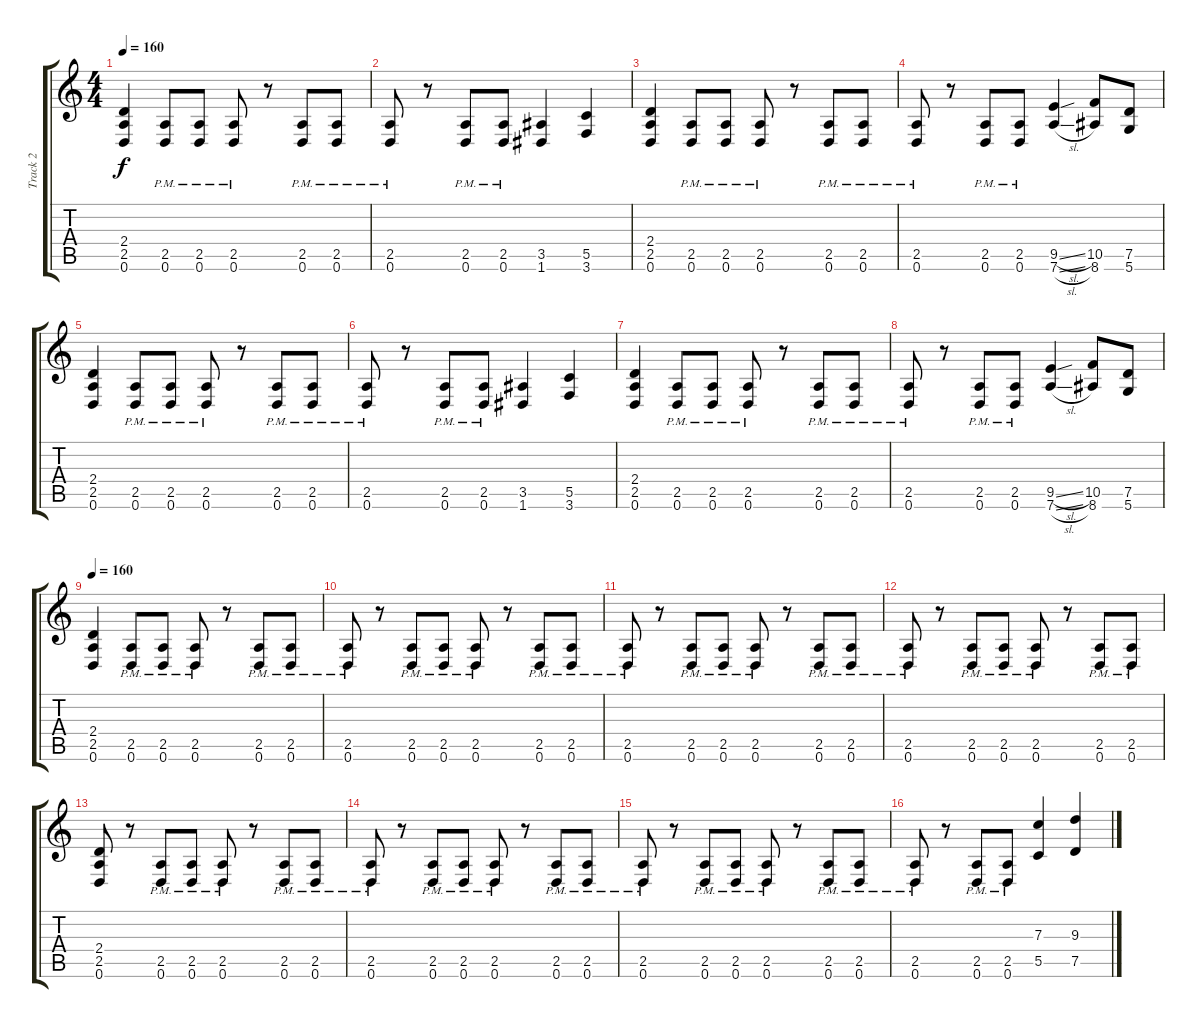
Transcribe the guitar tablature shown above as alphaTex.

\track ("Track 2" "Track 2") {instrument distortionguitar}
\staff {score tabs}
\tuning (D4 A3 F3 C3 G2 D2) {hide}
\ts (4 4)
\tempo 160
\clef g2
\ks c
(2.4 2.5 0.6).4{dy f} (2.5{pm} 0.6{pm}).8 (2.5{pm} 0.6{pm}).8 (2.5{pm} 0.6{pm}).8 r.8 (2.5{pm} 0.6{pm}).8 (2.5{pm} 0.6{pm}).8 |
(2.5{pm} 0.6{pm}).8 r.8 (2.5{pm} 0.6{pm}).8 (2.5{pm} 0.6{pm}).8 (3.5 1.6).4 (5.5 3.6).4 |
(2.4 2.5 0.6).4 (2.5{pm} 0.6{pm}).8 (2.5{pm} 0.6{pm}).8 (2.5{pm} 0.6{pm}).8 r.8 (2.5{pm} 0.6{pm}).8 (2.5{pm} 0.6{pm}).8 |
(2.5{pm} 0.6{pm}).8 r.8 (2.5{pm} 0.6{pm}).8 (2.5{pm} 0.6{pm}).8 (9.5{sl} 7.6{sl}).4 (10.5 8.6).8 (7.5 5.6).8 |
(2.4 2.5 0.6).4 (2.5{pm} 0.6{pm}).8 (2.5{pm} 0.6{pm}).8 (2.5{pm} 0.6{pm}).8 r.8 (2.5{pm} 0.6{pm}).8 (2.5{pm} 0.6{pm}).8 |
(2.5{pm} 0.6{pm}).8 r.8 (2.5{pm} 0.6{pm}).8 (2.5{pm} 0.6{pm}).8 (3.5 1.6).4 (5.5 3.6).4 |
(2.4 2.5 0.6).4 (2.5{pm} 0.6{pm}).8 (2.5{pm} 0.6{pm}).8 (2.5{pm} 0.6{pm}).8 r.8 (2.5{pm} 0.6{pm}).8 (2.5{pm} 0.6{pm}).8 |
(2.5{pm} 0.6{pm}).8 r.8 (2.5{pm} 0.6{pm}).8 (2.5{pm} 0.6{pm}).8 (9.5{sl} 7.6{sl}).4 (10.5 8.6).8 (7.5 5.6).8 |
\tempo 160
(2.4 2.5 0.6).4 (2.5{pm} 0.6{pm}).8 (2.5{pm} 0.6{pm}).8 (2.5{pm} 0.6{pm}).8 r.8 (2.5{pm} 0.6{pm}).8 (2.5{pm} 0.6{pm}).8 |
(2.5{pm} 0.6{pm}).8 r.8 (2.5{pm} 0.6{pm}).8 (2.5{pm} 0.6{pm}).8 (2.5{pm} 0.6{pm}).8 r.8 (2.5{pm} 0.6{pm}).8 (2.5{pm} 0.6{pm}).8 |
(2.5{pm} 0.6{pm}).8 r.8 (2.5{pm} 0.6{pm}).8 (2.5{pm} 0.6{pm}).8 (2.5{pm} 0.6{pm}).8 r.8 (2.5{pm} 0.6{pm}).8 (2.5{pm} 0.6{pm}).8 |
(2.5{pm} 0.6{pm}).8 r.8 (2.5{pm} 0.6{pm}).8 (2.5{pm} 0.6{pm}).8 (2.5{pm} 0.6{pm}).8 r.8 (2.5{pm} 0.6{pm}).8 (2.5{pm} 0.6{pm}).8 |
(2.4 2.5 0.6).8 r.8 (2.5{pm} 0.6{pm}).8 (2.5{pm} 0.6{pm}).8 (2.5{pm} 0.6{pm}).8 r.8 (2.5{pm} 0.6{pm}).8 (2.5{pm} 0.6{pm}).8 |
(2.5{pm} 0.6{pm}).8 r.8 (2.5{pm} 0.6{pm}).8 (2.5{pm} 0.6{pm}).8 (2.5{pm} 0.6{pm}).8 r.8 (2.5{pm} 0.6{pm}).8 (2.5{pm} 0.6{pm}).8 |
(2.5{pm} 0.6{pm}).8 r.8 (2.5{pm} 0.6{pm}).8 (2.5{pm} 0.6{pm}).8 (2.5{pm} 0.6{pm}).8 r.8 (2.5{pm} 0.6{pm}).8 (2.5{pm} 0.6{pm}).8 |
(2.5{pm} 0.6{pm}).8 r.8 (2.5{pm} 0.6{pm}).8 (2.5{pm} 0.6{pm}).8 (7.3 5.5).4 (9.3 7.5).4
